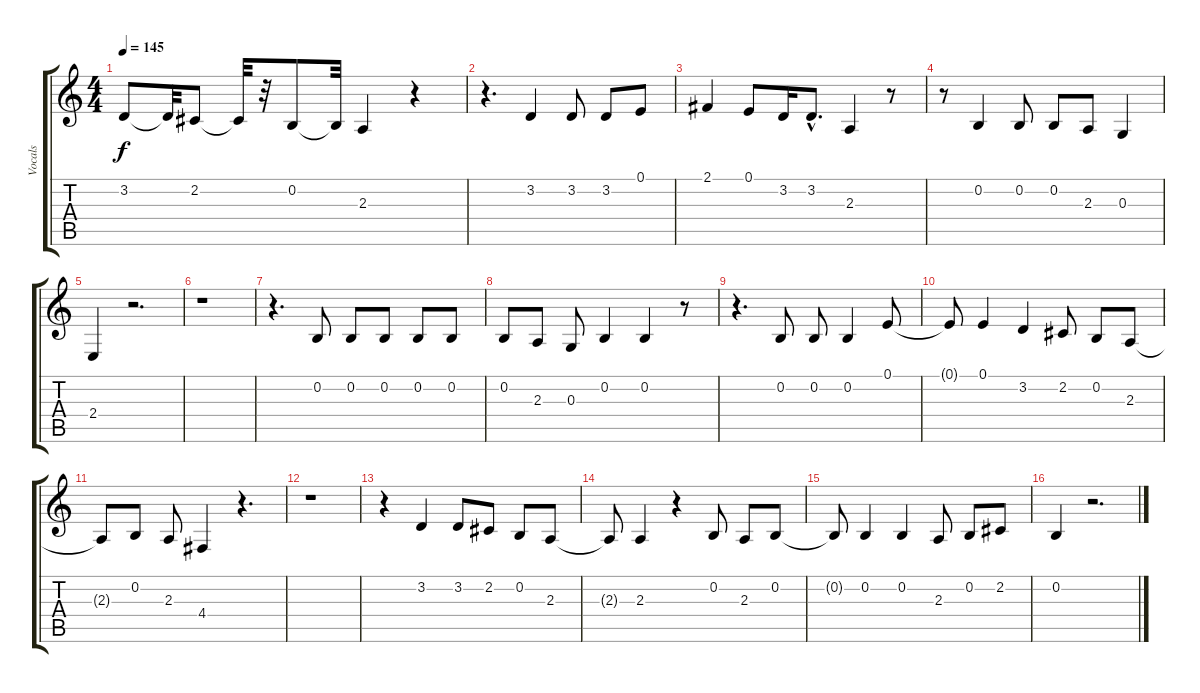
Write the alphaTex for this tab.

\track ("Vocals" "Vocals") {instrument altosax}
\staff {score tabs}
\tuning (E4 B3 G3 D3 A2 E2) {hide}
\ts (4 4)
\tempo 145
\clef g2
\ks c
3.2.8{dy f} 3.2{t}.32 2.2.8 2.2{t}.32 r.32 0.2.8 0.2{t}.32 2.3.4 r.4 |
r.4{d} 3.2.4 3.2.8 3.2.8 0.1.8 |
2.1.4 0.1.8 3.2.16 3.2{hac}.8{d} 2.3.4 r.8 |
r.8 0.2.4 0.2.8 0.2.8 2.3.8 0.3.4 |
2.4.4 r.2{d} |
r.1 |
r.4{d} 0.2.8 0.2.8 0.2.8 0.2.8 0.2.8 |
0.2.8 2.3.8 0.3.8 0.2.4 0.2.4 r.8 |
r.4{d} 0.2.8 0.2.8 0.2.4 0.1.8 |
0.1{t}.8 0.1.4 3.2.4 2.2.8 0.2.8 2.3.8 |
2.3{t}.8 0.2.8 2.3.8 4.4.4 r.4{d} |
r.1 |
r.4 3.2.4 3.2.8 2.2.8 0.2.8 2.3.8 |
2.3{t}.8 2.3.4 r.4 0.2.8 2.3.8 0.2.8 |
0.2{t}.8 0.2.4 0.2.4 2.3.8 0.2.8 2.2.8 |
0.2.4 r.2{d}
